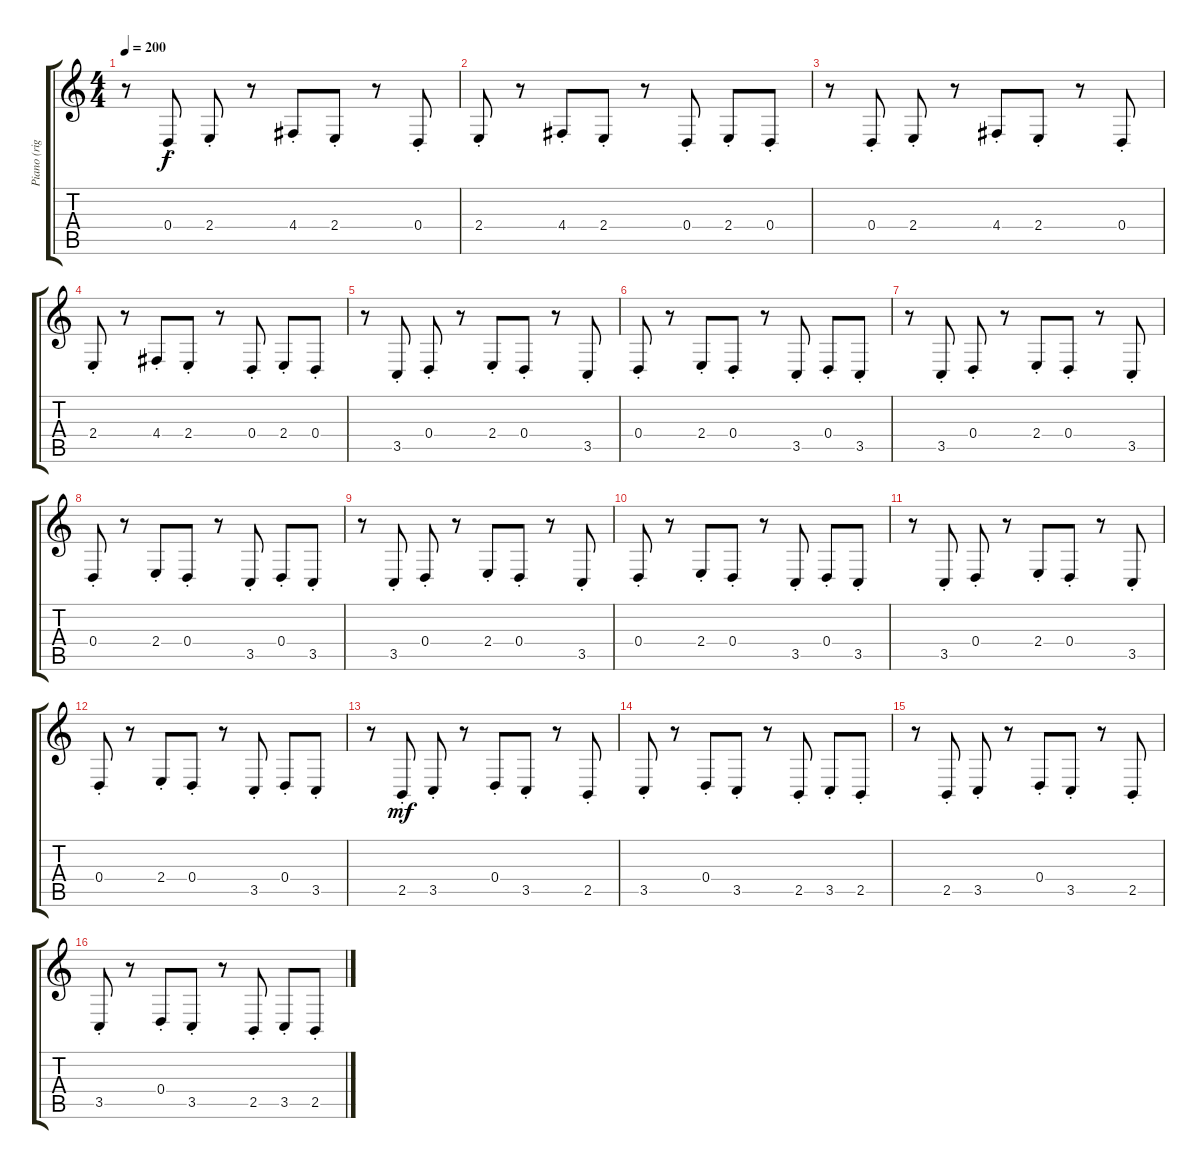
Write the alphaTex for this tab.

\track ("Piano (right hand)" "Piano (rig") {instrument acousticgrandpiano}
\staff {score tabs}
\tuning (E4 B3 G3 D3 A2 E2) {hide}
\ts (4 4)
\tempo 200
\clef g2
\ks c
r.8{dy f} 0.4{st}.8 2.4{st}.8 r.8 4.4{st}.8 2.4{st}.8 r.8 0.4{st}.8 |
2.4{st}.8 r.8 4.4{st}.8 2.4{st}.8 r.8 0.4{st}.8 2.4{st}.8 0.4{st}.8 |
r.8 0.4{st}.8 2.4{st}.8 r.8 4.4{st}.8 2.4{st}.8 r.8 0.4{st}.8 |
2.4{st}.8 r.8 4.4{st}.8 2.4{st}.8 r.8 0.4{st}.8 2.4{st}.8 0.4{st}.8 |
r.8 3.5{st}.8 0.4{st}.8 r.8 2.4{st}.8 0.4{st}.8 r.8 3.5{st}.8 |
0.4{st}.8 r.8 2.4{st}.8 0.4{st}.8 r.8 3.5{st}.8 0.4{st}.8 3.5{st}.8 |
r.8 3.5{st}.8 0.4{st}.8 r.8 2.4{st}.8 0.4{st}.8 r.8 3.5{st}.8 |
0.4{st}.8 r.8 2.4{st}.8 0.4{st}.8 r.8 3.5{st}.8 0.4{st}.8 3.5{st}.8 |
r.8 3.5{st}.8 0.4{st}.8 r.8 2.4{st}.8 0.4{st}.8 r.8 3.5{st}.8 |
0.4{st}.8 r.8 2.4{st}.8 0.4{st}.8 r.8 3.5{st}.8 0.4{st}.8 3.5{st}.8 |
r.8 3.5{st}.8 0.4{st}.8 r.8 2.4{st}.8 0.4{st}.8 r.8 3.5{st}.8 |
0.4{st}.8 r.8 2.4{st}.8 0.4{st}.8 r.8 3.5{st}.8 0.4{st}.8 3.5{st}.8 |
r.8 2.5{st}.8{dy mf} 3.5{st}.8 r.8 0.4{st}.8 3.5{st}.8 r.8 2.5{st}.8 |
3.5{st}.8 r.8 0.4{st}.8 3.5{st}.8 r.8 2.5{st}.8 3.5{st}.8 2.5{st}.8 |
r.8 2.5{st}.8 3.5{st}.8 r.8 0.4{st}.8 3.5{st}.8 r.8 2.5{st}.8 |
3.5{st}.8 r.8 0.4{st}.8 3.5{st}.8 r.8 2.5{st}.8 3.5{st}.8 2.5{st}.8
